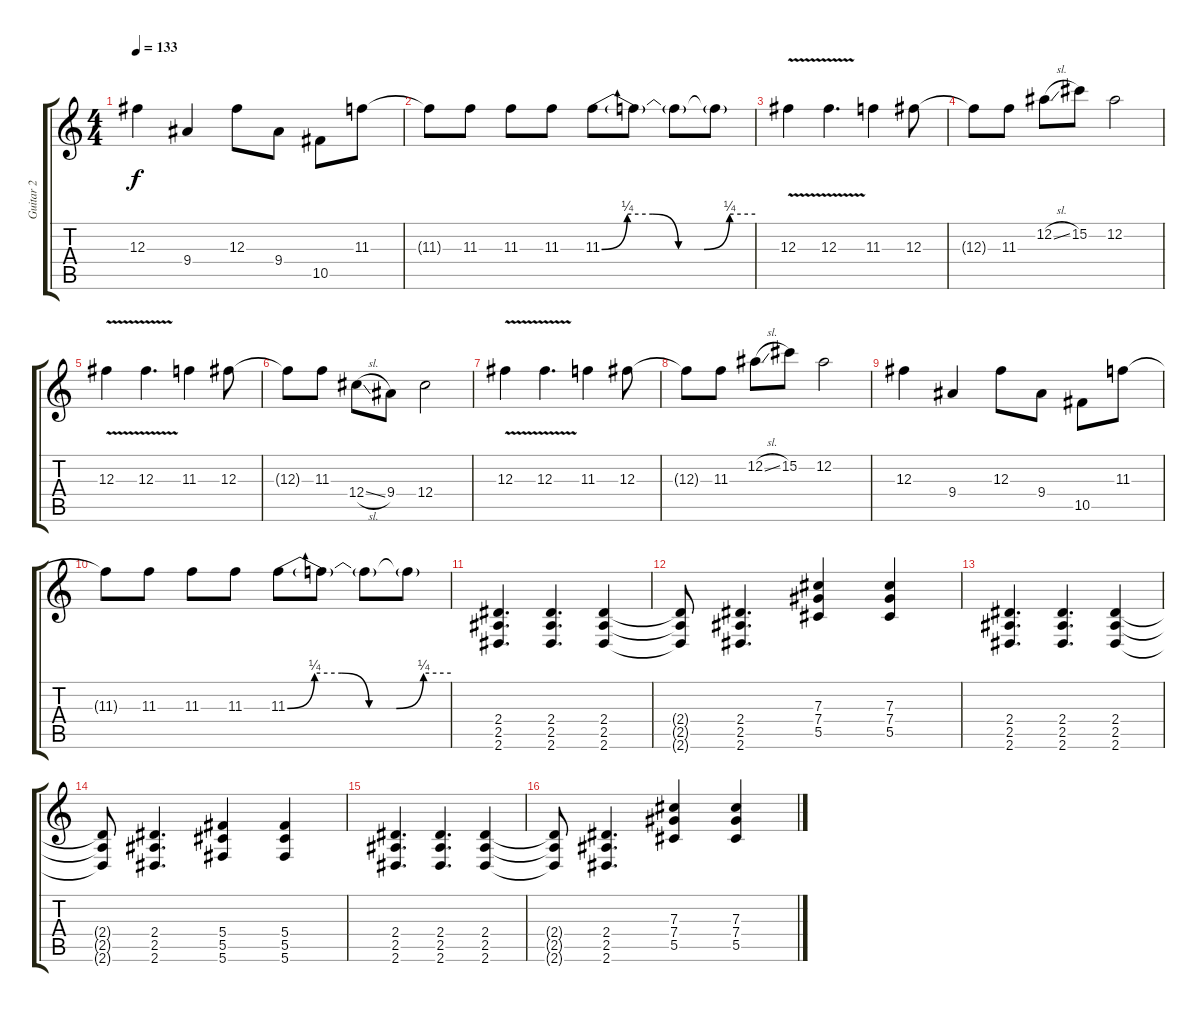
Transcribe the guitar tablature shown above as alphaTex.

\track ("Guitar 2" "Guitar 2") {instrument overdrivenguitar}
\staff {score tabs}
\tuning (Eb4 Bb3 Gb3 Db3 Ab2 Db2) {hide}
\ts (4 4)
\tempo 133
\clef g2
\ks c
12.3.4{dy f} 9.4.4 12.3.8 9.4.8 10.5.8 11.3.8 |
11.3{t}.8 11.3.8 11.3.8 11.3.8 11.3{be (custom 0 0 10 1 20 1 30 0 40 0 50 1 60 1)}.8 11.3{t}.8 11.3{t}.8 11.3{t}.8 |
12.3{v}.4 12.3{v}.4{d} 11.3.4 12.3.8 |
12.3{t}.8 11.3.8 12.2{sl}.8 15.2.8 12.2.2 |
12.3{v}.4 12.3{v}.4{d} 11.3.4 12.3.8 |
12.3{t}.8 11.3.8 12.4{sl}.8 9.4.8 12.4.2 |
12.3{v}.4 12.3{v}.4{d} 11.3.4 12.3.8 |
12.3{t}.8 11.3.8 12.2{sl}.8 15.2.8 12.2.2 |
12.3.4 9.4.4 12.3.8 9.4.8 10.5.8 11.3.8 |
11.3{t}.8 11.3.8 11.3.8 11.3.8 11.3{be (custom 0 0 10 1 20 1 30 0 40 0 50 1 60 1)}.8 11.3{t}.8 11.3{t}.8 11.3{t}.8 |
(2.4 2.5 2.6).4{d} (2.4 2.5 2.6).4{d} (2.4 2.5 2.6).4 |
(2.4{t} 2.5{t} 2.6{t}).8 (2.4 2.5 2.6).4{d} (7.3 7.4 5.5).4 (7.3 7.4 5.5).4 |
(2.4 2.5 2.6).4{d} (2.4 2.5 2.6).4{d} (2.4 2.5 2.6).4 |
(2.4{t} 2.5{t} 2.6{t}).8 (2.4 2.5 2.6).4{d} (5.4 5.5 5.6).4 (5.4 5.5 5.6).4 |
(2.4 2.5 2.6).4{d} (2.4 2.5 2.6).4{d} (2.4 2.5 2.6).4 |
(2.4{t} 2.5{t} 2.6{t}).8 (2.4 2.5 2.6).4{d} (7.3 7.4 5.5).4 (7.3 7.4 5.5).4
